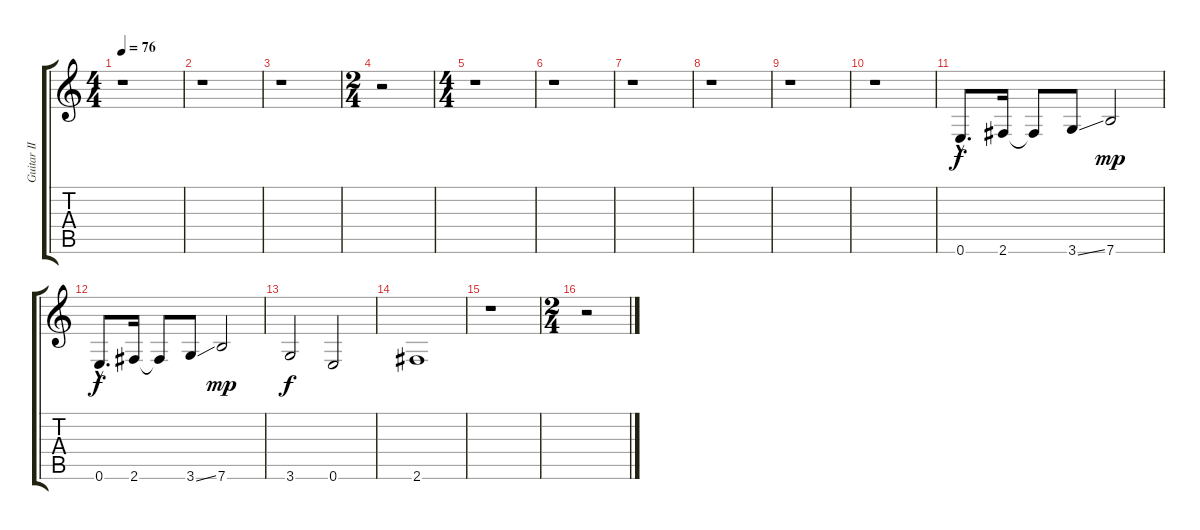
\track ("Guitar II" "Guitar II") {instrument distortionguitar}
\staff {score tabs}
\tuning (E4 B3 G3 D3 A2 E2) {hide}
\ts (4 4)
\tempo 76
\clef g2
\ks c
r.1{dy f} |
r.1 |
r.1 |
\ts (2 4)
r.2 |
\ts (4 4)
r.1 |
r.1 |
r.1 |
r.1 |
r.1 |
r.1 |
0.6{hac}.8{d} 2.6.16 2.6{t}.8 3.6{ss}.8 7.6.2{dy mp} |
0.6{hac}.8{d dy f} 2.6.16 2.6{t}.8 3.6{ss}.8 7.6.2{dy mp} |
3.6.2{dy f} 0.6.2 |
2.6.1 |
r.1 |
\ts (2 4)
r.2
